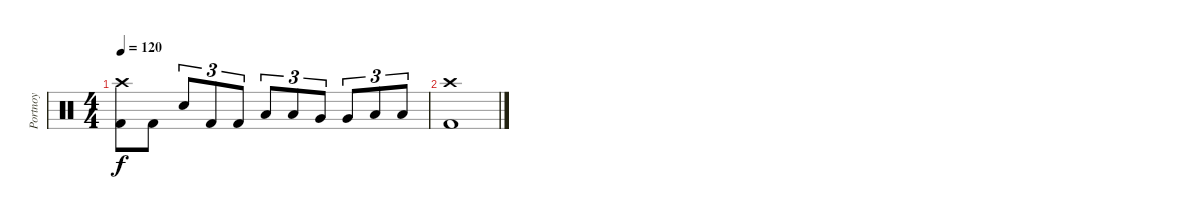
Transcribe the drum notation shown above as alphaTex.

\track ("Portnoy" "Portnoy") {instrument percussion}
\staff {score}
\articulation defaults
\ts (4 4)
\tempo 120
\clef neutral
\ks c
("Crash high (hit)" "Kick (hit) 2").8{dy f volume 0} "Kick (hit) 2".8 "Electric Snare (hit)".8{tu (3 2)} "Kick (hit) 2".8{tu (3 2)} "Kick (hit) 2".8{tu (3 2)} "Low Tom (hit)".8{tu (3 2)} "Low Tom (hit)".8{tu (3 2)} "Very Low Tom (hit)".8{tu (3 2)} "Very Low Tom (hit)".8{tu (3 2)} "Low Floor Tom (hit)".8{tu (3 2)} "Low Floor Tom (hit)".8{tu (3 2)} |
("Crash high (hit)" "Kick (hit) 2").1
